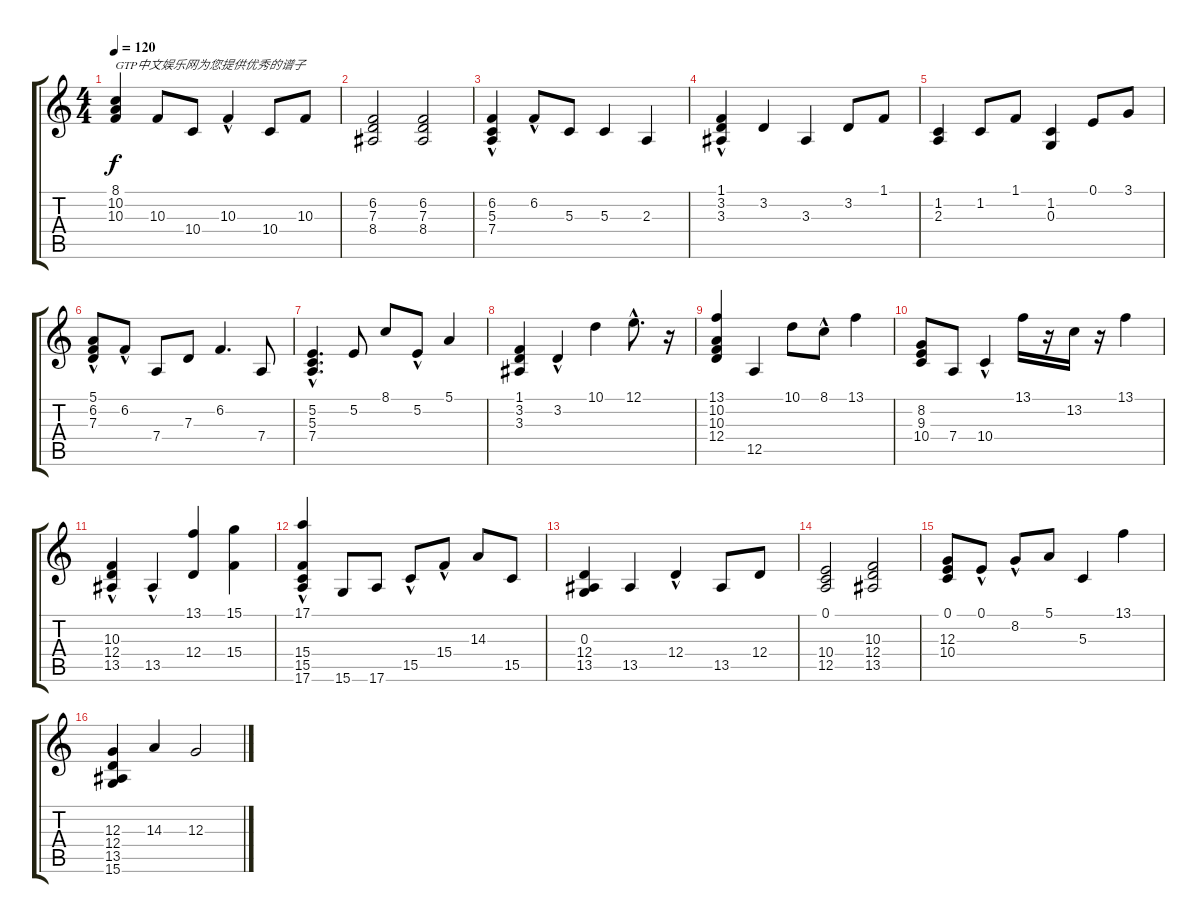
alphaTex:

\track "" {instrument electricpiano2}
\staff {score tabs}
\tuning (E4 B3 G3 D3 A2 E2) {hide}
\ts (4 4)
\tempo 120
\clef g2
\ks c
(8.1 10.2 10.3).4{txt "GTP中文娱乐网为您提供优秀的谱子" dy f instrument electricpiano2} 10.3.8 10.4.8 10.3{hac}.4 10.4.8 10.3.8 |
(6.2 7.3 8.4).2 (6.2 7.3 8.4).2 |
(6.2 5.3{hac} 7.4{hac}).4 6.2{hac}.8 5.3.8 5.3.4 2.3.4 |
(1.1{hac} 3.2 3.3).4 3.2.4 3.3.4 3.2.8 1.1.8 |
(1.2 2.3).4 1.2.8 1.1.8 (1.2 0.3).4 0.1.8 3.1.8 |
(5.1 6.2 7.3{hac}).8 6.2{hac}.8 7.4.8 7.3.8 6.2.4{d} 7.4.8 |
(5.2{hac} 5.3 7.4).4{d} 5.2.8 8.1.8 5.2{hac}.8 5.1.4 |
(1.1 3.2 3.3).4 3.2{hac}.4 10.1.4 12.1{hac}.8{d} r.16 |
(13.1 10.2 10.3 12.4).4 12.5.4 10.1.8 8.1{hac}.8 13.1.4 |
(8.2 9.3 10.4).8 7.4.8 10.4{hac}.4 13.1.16 r.16 13.2.16 r.16 13.1.4 |
(10.3{hac} 12.4 13.5).4 13.5{hac}.4 (13.1 12.4).4 (15.1 15.4).4 |
(17.1{hac} 15.4 15.5 17.6{hac}).4 15.6.8 17.6.8 15.5{hac}.8 15.4{hac}.8 14.3.8 15.5.8 |
(0.3 12.4 13.5).4 13.5.4 12.4{hac}.4 13.5.8 12.4.8 |
(0.1 10.4 12.5).2 (10.3 12.4 13.5).2 |
(0.1 12.3 10.4).8 0.1{hac}.8 8.2{hac}.8 5.1.8 5.3.4 13.1.4 |
(12.3 12.4 13.5 15.6).4 14.3.4 12.3.2
